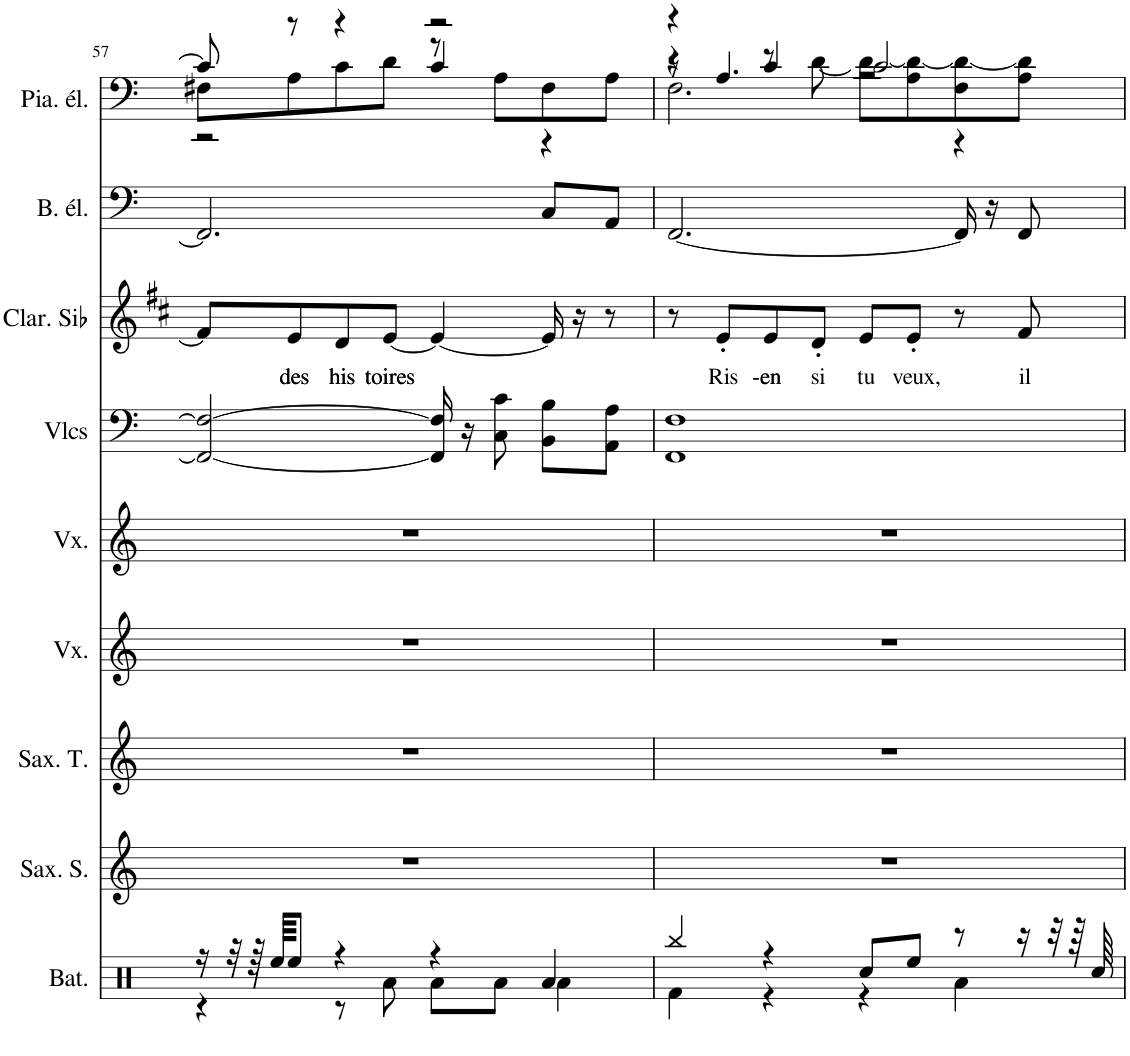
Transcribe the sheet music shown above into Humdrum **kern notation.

**kern	**kern	**kern	**kern	**kern	**kern	**kern	**text	**kern	**kern
*part9	*part8	*part7	*part6	*part5	*part4	*part3	*part3	*part2	*part1
*staff9	*staff8	*staff7	*staff6	*staff5	*staff4	*staff3	*staff3	*staff2	*staff1
*I"Batterie	*I"Saxophone Soprano	*I"Saxophone Ténor	*I"Voix	*I"Voix, MIDI	*I"Violoncelles, MIDI	*I"Clarinette en Sib	*	*I"Basse électrique à 5 cordes, MIDI	*I"Piano électrique, MIDI
*I'Bat.	*I'Sax. S.	*I'Sax. T.	*I'Vx.	*I'Vx.	*I'Vlcs	*I'Clar. Sib	*	*I'B. él.	*I'Pia. él.
!!LO:PB:g=z
*clefX	*clefG2	*clefG2	*clefG2	*clefG2	*clefF4	*clefG2	*	*clefF4	*clefG2
*	*Trd1c2	*Trd8c14	*	*	*	*Trd1c2	*	*Trd7c12	*
*k[]	*k[]	*k[]	*k[]	*k[]	*k[]	*k[f#c#]	*	*k[]	*k[]
*M4/4	*M4/4	*M4/4	*M4/4	*M4/4	*M4/4	*M4/4	*	*M4/4	*M4/4
=57	=57	=57	=57	=57	=57	=57	=57	=57	=57
*^	*	*	*	*	*	*	*	*	*^
*	*	*	*	*	*	*	*	*	*	*	*^
16r	4r	1r	1r	1r	1r	2FF#/_ 2F#/_	8f/L]	.	2.FF#/]	8c/]	8F#X\L	2r
32r	.	.	.	.	.	.	.	.	.	.	.	.
64r	.	.	.	.	.	.	.	.	.	.	.	.
64Ree/KKKL	.	.	.	.	.	.	.	.	.	.	.	.
!	!	!	!	!	!	!	!	!LO:LY:b	!	!	!	!
8Ree/J	.	.	.	.	.	.	8e/	des	.	8r	8A\	.
!	!	!	!	!	!	!	!	!LO:LY:b	!	!	!	!
4r	8r	.	.	.	.	.	8d/	his	.	4r	8c\	.
!	!	!	!	!	!	!	!	!LO:LY:b	!	!	!	!
.	8Ra\	.	.	.	.	.	[8e/J	toires	.	.	8d\J	.
4r	8Ra\L	.	.	.	.	16FF#/] 16F#/]	4e/_	.	.	2r	8r	4c/
.	.	.	.	.	.	16r	.	.	.	.	.	.
.	8Ra\J	.	.	.	.	8C\ 8c\	.	.	.	.	8A\L	.
4Ra/	4Ra\	.	.	.	.	8BB\ 8B\L	16e/]	.	8C/L	.	8F#\	4r
.	.	.	.	.	.	.	16r	.	.	.	.	.
.	.	.	.	.	.	8AA\ 8A\J	8r	.	8AA/J	.	8A\J	.
=58	=58	=58	=58	=58	=58	=58	=58	=58	=58	=58	=58	=58
*	*	*	*	*	*	*	*	*	*	*	*	*^
4Rbb/	4Rf\	1r	1r	1r	1r	1FF 1F	8r	.	[2.FF/	4r	4r	8r	2.F\
!	!	!	!	!	!	!	!	!LO:LY:b	!	!	!	!	!
.	.	.	.	.	.	.	8e'/L	Ris	.	.	.	4.A/	.
!	!	!	!	!	!	!	!	!LO:LY:b	!	!	!	!	!
4r	4r	.	.	.	.	.	8e/	-en	.	4c/	8r	.	.
!	!	!	!	!	!	!	!	!LO:LY:b	!	!	!	!	!
.	.	.	.	.	.	.	8d'/J	si	.	.	[8d\	.	.
!	!	!	!	!	!	!	!	!LO:LY:b	!	!	!	!	!
8Rcc/L	4r	.	.	.	.	.	8e/L	tu	.	2c/	8d\L_	2r	.
!	!	!	!	!	!	!	!	!LO:LY:b	!	!	!	!	!
8Ree/J	.	.	.	.	.	.	8e'/J	veux,	.	.	8A\ 8d\_	.	.
8r	4Ra\	.	.	.	.	.	8r	.	16FF/]	.	8F\ 8d\_	.	4r
.	.	.	.	.	.	.	.	.	16r	.	.	.	.
!	!	!	!	!	!	!	!	!LO:LY:b	!	!	!	!	!
16r	.	.	.	.	.	.	8f#/	il	8FF/	.	8A\ 8d\]J	.	.
32r	.	.	.	.	.	.	.	.	.	.	.	.	.
64r	.	.	.	.	.	.	.	.	.	.	.	.	.
64Rcc/	.	.	.	.	.	.	.	.	.	.	.	.	.
*v	*v	*	*	*	*	*	*	*	*	*v	*v	*v	*v
=	=	=	=	=	=	=	=	=	=
*-	*-	*-	*-	*-	*-	*-	*-	*-	*-
